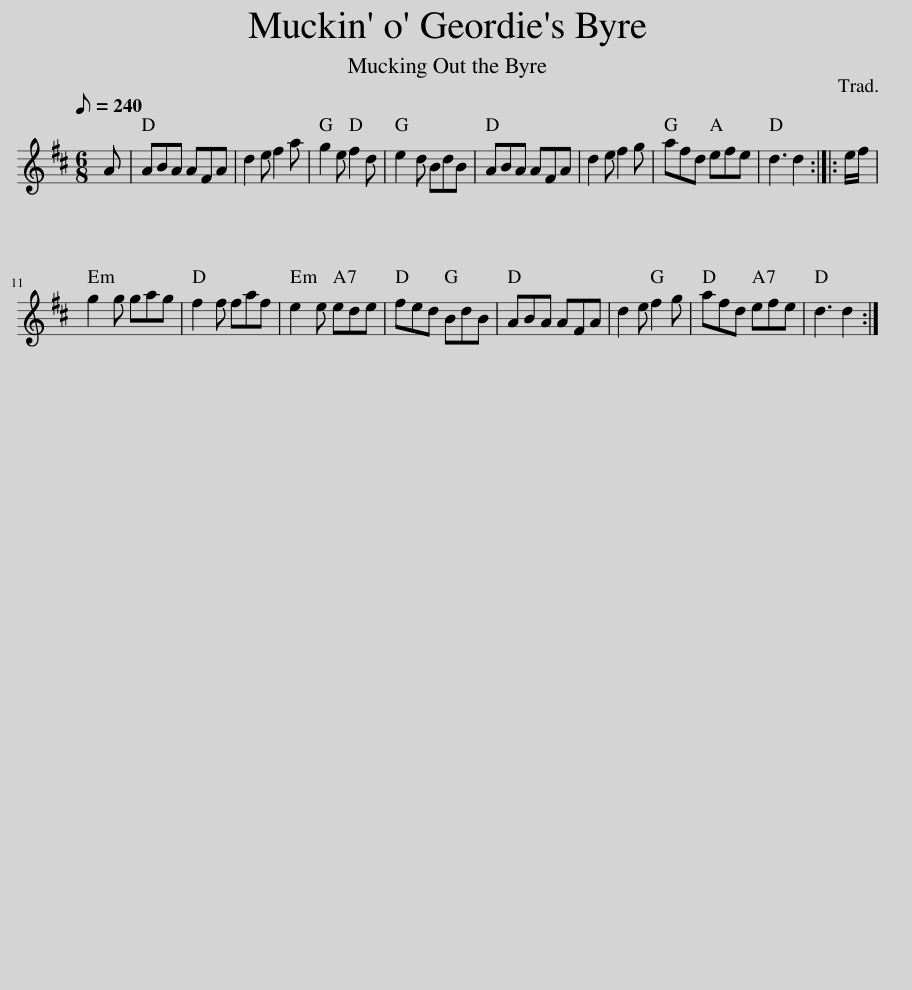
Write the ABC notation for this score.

X:1
L:1/8
Q:1/8=240
M:6/8
I:linebreak $
K:D
V:1 treble
V:1
 A | ABA AFA | d2 e f2 a | g2 e f2 d | e2 d BdB | %5
 ABA AFA | d2 e f2 g | afd efe | d3 d2 :: e/f/ |$ %10
 g2 g gag | f2 f faf | e2 e ede | fed BdB | ABA AFA | %15
 d2 e f2 g | afd efe | d3 d2 :| %18
